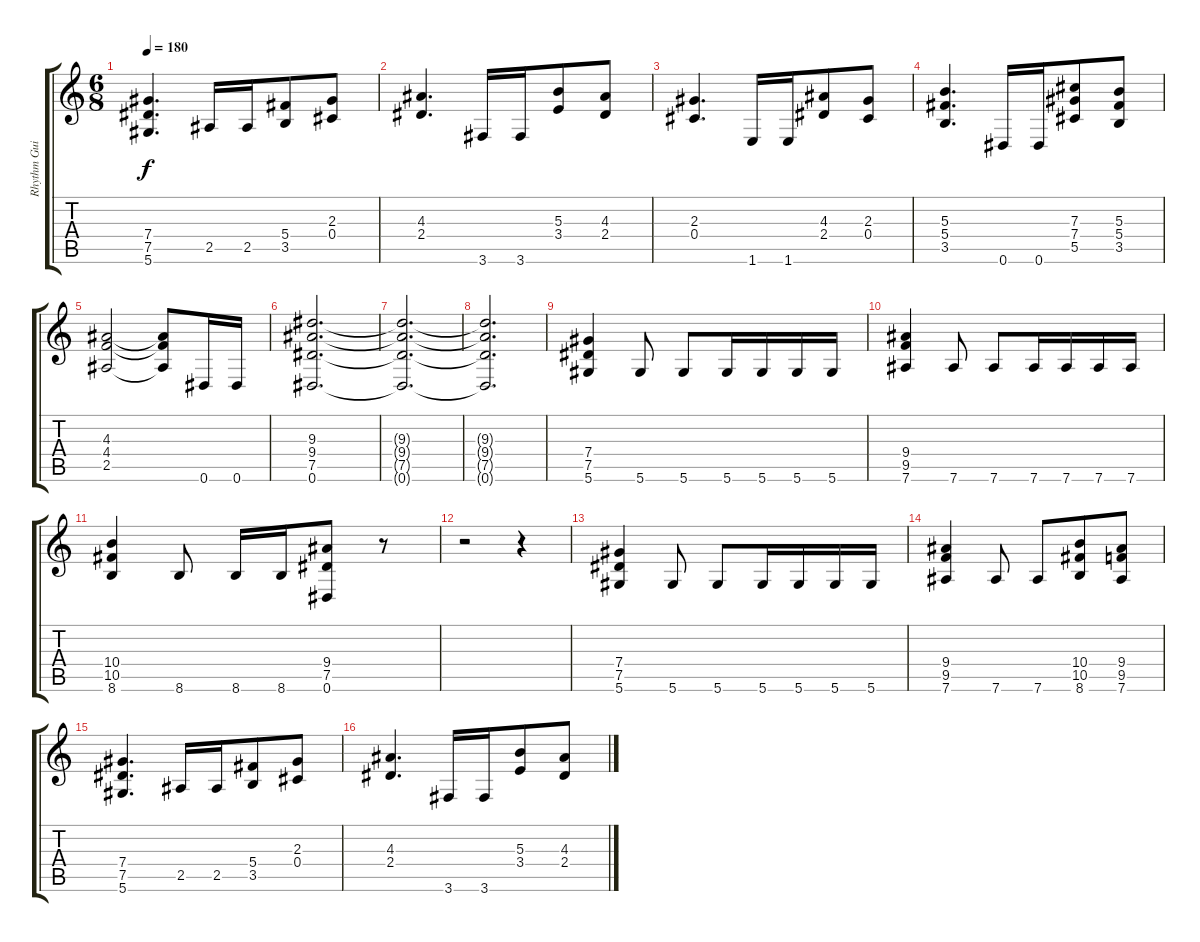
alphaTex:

\track ("Rhythm Guitar" "Rhythm Gui") {instrument distortionguitar}
\staff {score tabs}
\tuning (Eb4 Bb3 Gb3 Db3 Ab2 Eb2) {hide}
\ts (6 8)
\tempo 180
\clef g2
\ks c
(7.4 7.5 5.6).4{d dy f} 2.5.16 2.5.16 (5.4 3.5).8 (2.3 0.4).8 |
(4.3 2.4).4{d} 3.6.16 3.6.16 (5.3 3.4).8 (4.3 2.4).8 |
(2.3 0.4).4{d} 1.6.16 1.6.16 (4.3 2.4).8 (2.3 0.4).8 |
(5.3 5.4 3.5).4{d} 0.6.16 0.6.16 (7.3 7.4 5.5).8 (5.3 5.4 3.5).8 |
(4.3 4.4 2.5).2 (4.3{t} 4.4{t} 2.5{t}).8 0.6.16 0.6.16 |
(9.3 9.4 7.5 0.6).2{d} |
(9.3{t} 9.4{t} 7.5{t} 0.6{t}).2{d} |
(9.3{t} 9.4{t} 7.5{t} 0.6{t}).2{d} |
(7.4 7.5 5.6).4 5.6.8 5.6.8 5.6.16 5.6.16 5.6.16 5.6.16 |
(9.4 9.5 7.6).4 7.6.8 7.6.8 7.6.16 7.6.16 7.6.16 7.6.16 |
(10.4 10.5 8.6).4 8.6.8 8.6.16 8.6.16 (9.4 7.5 0.6).8 r.8 |
r.2 r.4 |
(7.4 7.5 5.6).4 5.6.8 5.6.8 5.6.16 5.6.16 5.6.16 5.6.16 |
(9.4 9.5 7.6).4 7.6.8 7.6.8 (10.4 10.5 8.6).8 (9.4 9.5 7.6).8 |
(7.4 7.5 5.6).4{d} 2.5.16 2.5.16 (5.4 3.5).8 (2.3 0.4).8 |
(4.3 2.4).4{d} 3.6.16 3.6.16 (5.3 3.4).8 (4.3 2.4).8
